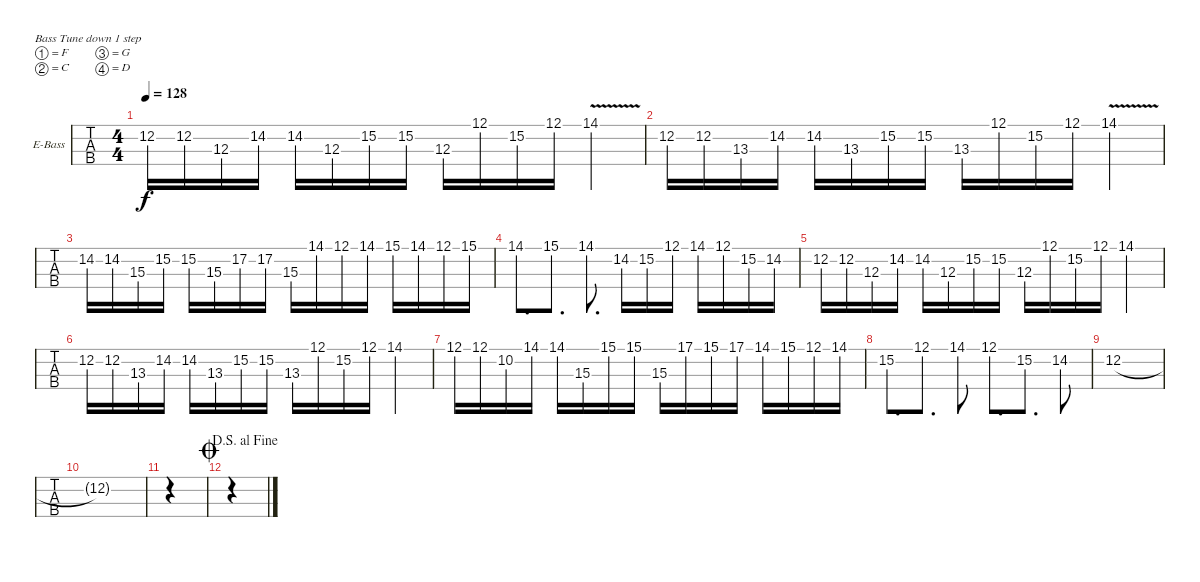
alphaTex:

\bracketExtendMode groupsimilarinstruments
\firstSystemTrackNameOrientation horizontal
\otherSystemsTrackNameOrientation horizontal
\chordDiagramsInScore
\track ("Äîðîæêà 1" "E-Bass") {instrument electricbasspick}
\staff {tabs}
\tuning (F2 C2 G1 D1)
\ts (4 4)
\tempo 128
\clef f4
\ks c
12.2.16{dy f} 12.2.16 12.3.16 14.2.16 14.2.16 12.3.16 15.2.16 15.2.16 12.3.16 12.1.16 15.2.16 12.1.16 14.1{v}.4 |
12.2.16 12.2.16 13.3.16 14.2.16 14.2.16 13.3.16 15.2.16 15.2.16 13.3.16 12.1.16 15.2.16 12.1.16 14.1{v}.4 |
14.2.16 14.2.16 15.3.16 15.2.16 15.2.16 15.3.16 17.2.16 17.2.16 15.3.16 14.1.16 12.1.16 14.1.16 15.1.16 14.1.16 12.1.16 15.1.16 |
14.1.8{d} 15.1.8{d} 14.1.8{d} 14.2.16 15.2.16 12.1.16 14.1.16 12.1.16 15.2.16 14.2.16 |
12.2.16 12.2.16 12.3.16 14.2.16 14.2.16 12.3.16 15.2.16 15.2.16 12.3.16 12.1.16 15.2.16 12.1.16 14.1.4 |
12.2.16 12.2.16 13.3.16 14.2.16 14.2.16 13.3.16 15.2.16 15.2.16 13.3.16 12.1.16 15.2.16 12.1.16 14.1.4 |
12.1.16 12.1.16 10.2.16 14.1.16 14.1.16 15.3.16 15.1.16 15.1.16 15.3.16 17.1.16 15.1.16 17.1.16 14.1.16 15.1.16 12.1.16 14.1.16 |
15.2.8{d} 12.1.8{d} 14.1.8 12.1.8{d} 15.2.8{d} 14.2.8 |
12.2.1 |
12.2{t}.1 |
|
\jump coda
\jump dalsegnoalfine
